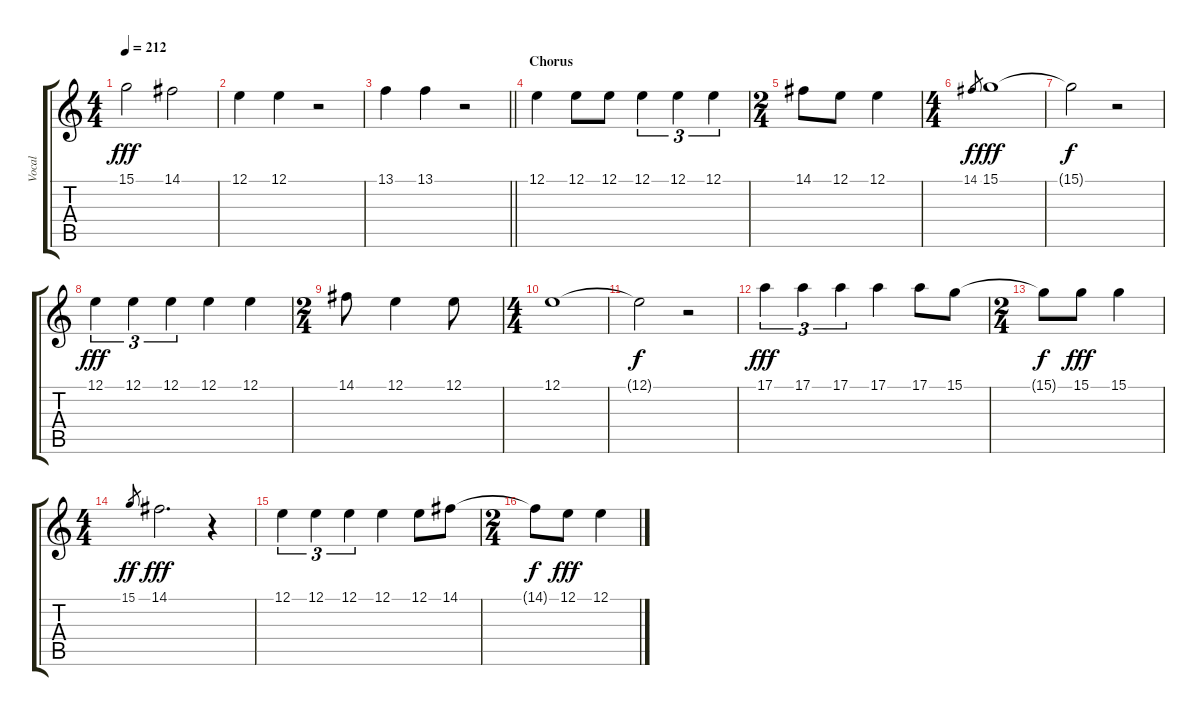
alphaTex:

\track ("Vocal" "Vocal") {instrument lead1square}
\staff {score tabs}
\tuning (E4 B3 G3 D3 A2 E2) {hide}
\ts (4 4)
\tempo 212
\clef g2
\ks c
15.1.2{dy fff} 14.1.2 |
12.1.4 12.1.4 r.2 |
\barLineRight lightlight
13.1.4 13.1.4 r.2 |
\section ("" "Chorus")
12.1.4 12.1.8 12.1.8 12.1.4{tu (3 2)} 12.1.4{tu (3 2)} 12.1.4{tu (3 2)} |
\ts (2 4)
14.1.8 12.1.8 12.1.4 |
\ts (4 4)
14.1.8{gr dy f} 15.1.1{dy fff} |
15.1{t}.2{dy f} r.2 |
12.1.4{tu (3 2) dy fff} 12.1.4{tu (3 2)} 12.1.4{tu (3 2)} 12.1.4 12.1.4 |
\ts (2 4)
14.1.8 12.1.4 12.1.8 |
\ts (4 4)
12.1.1 |
12.1{t}.2{dy f} r.2 |
17.1.4{tu (3 2) dy fff} 17.1.4{tu (3 2)} 17.1.4{tu (3 2)} 17.1.4 17.1.8 15.1.8 |
\ts (2 4)
15.1{t}.8{dy f} 15.1.8{dy fff} 15.1.4 |
\ts (4 4)
15.1.8{gr dy ff} 14.1.2{d dy fff} r.4 |
12.1.4{tu (3 2)} 12.1.4{tu (3 2)} 12.1.4{tu (3 2)} 12.1.4 12.1.8 14.1.8 |
\ts (2 4)
14.1{t}.8{dy f} 12.1.8{dy fff} 12.1.4
